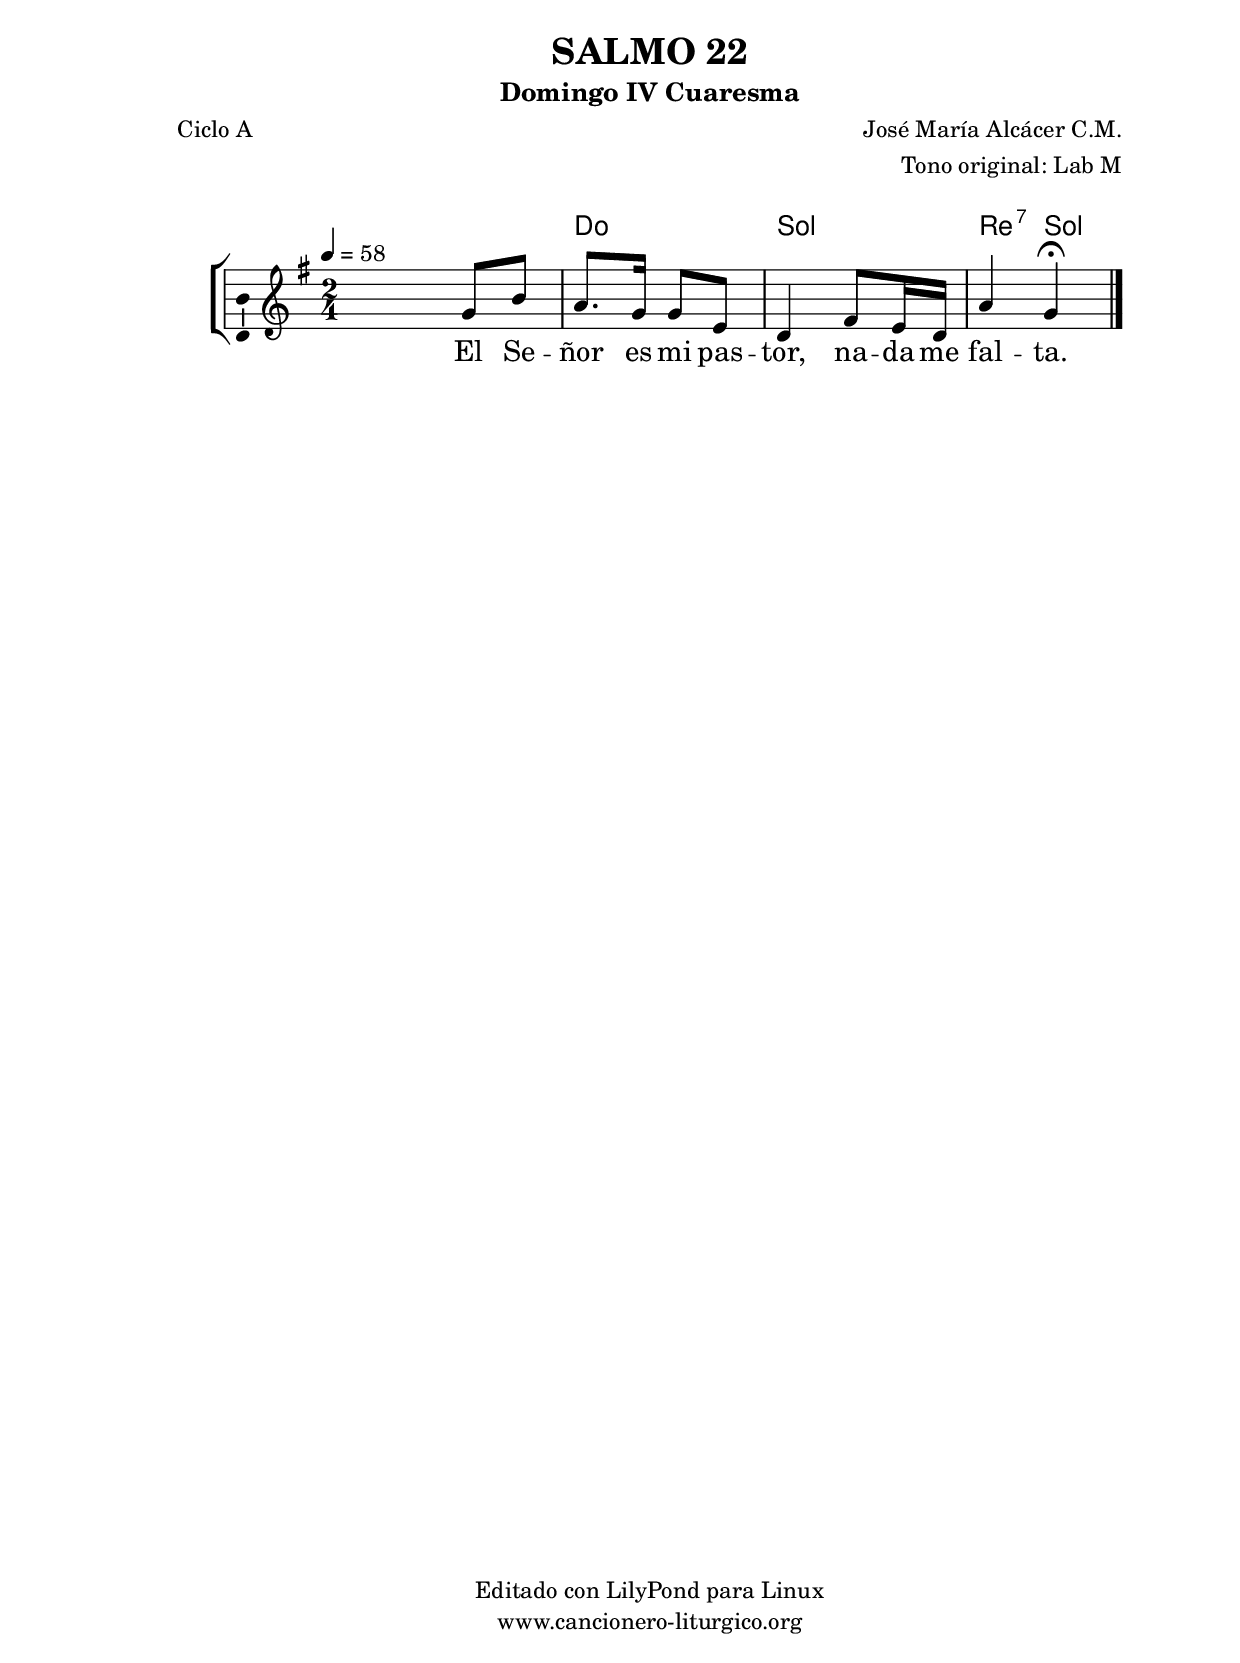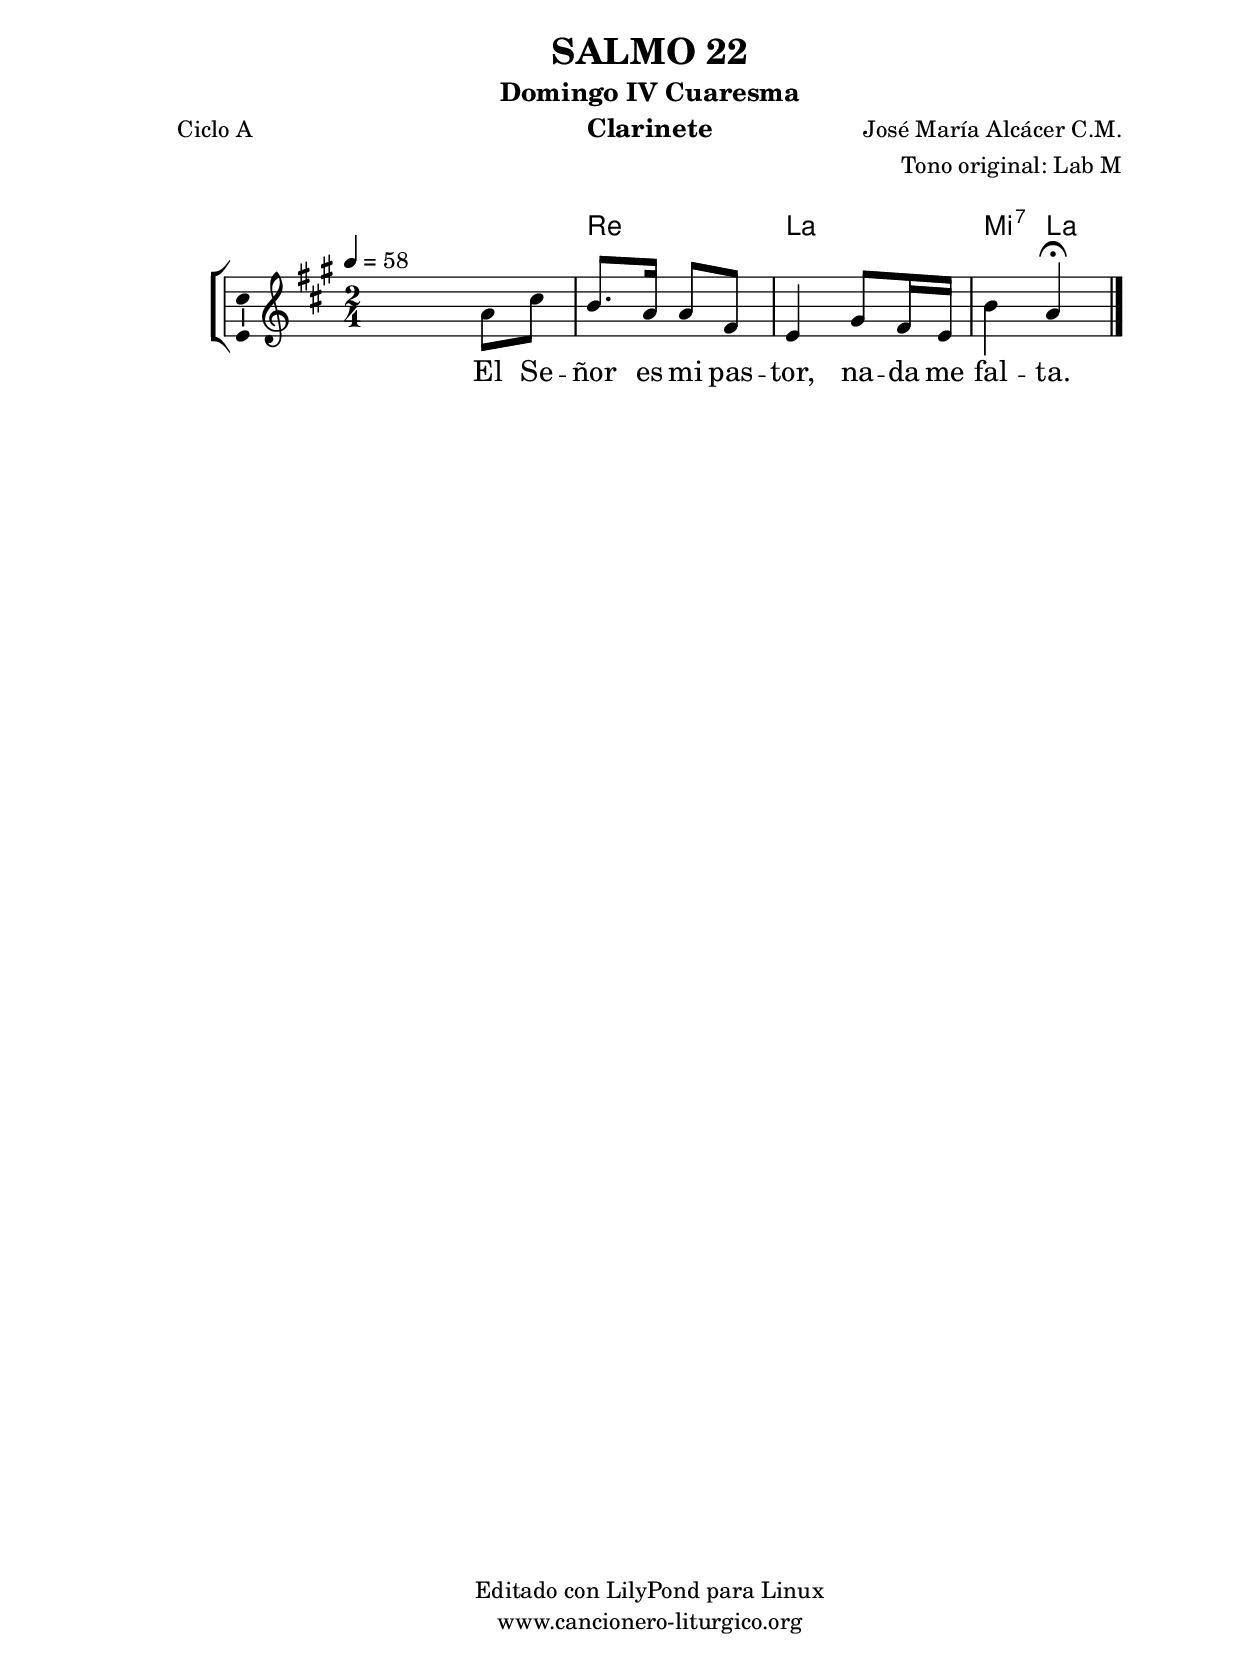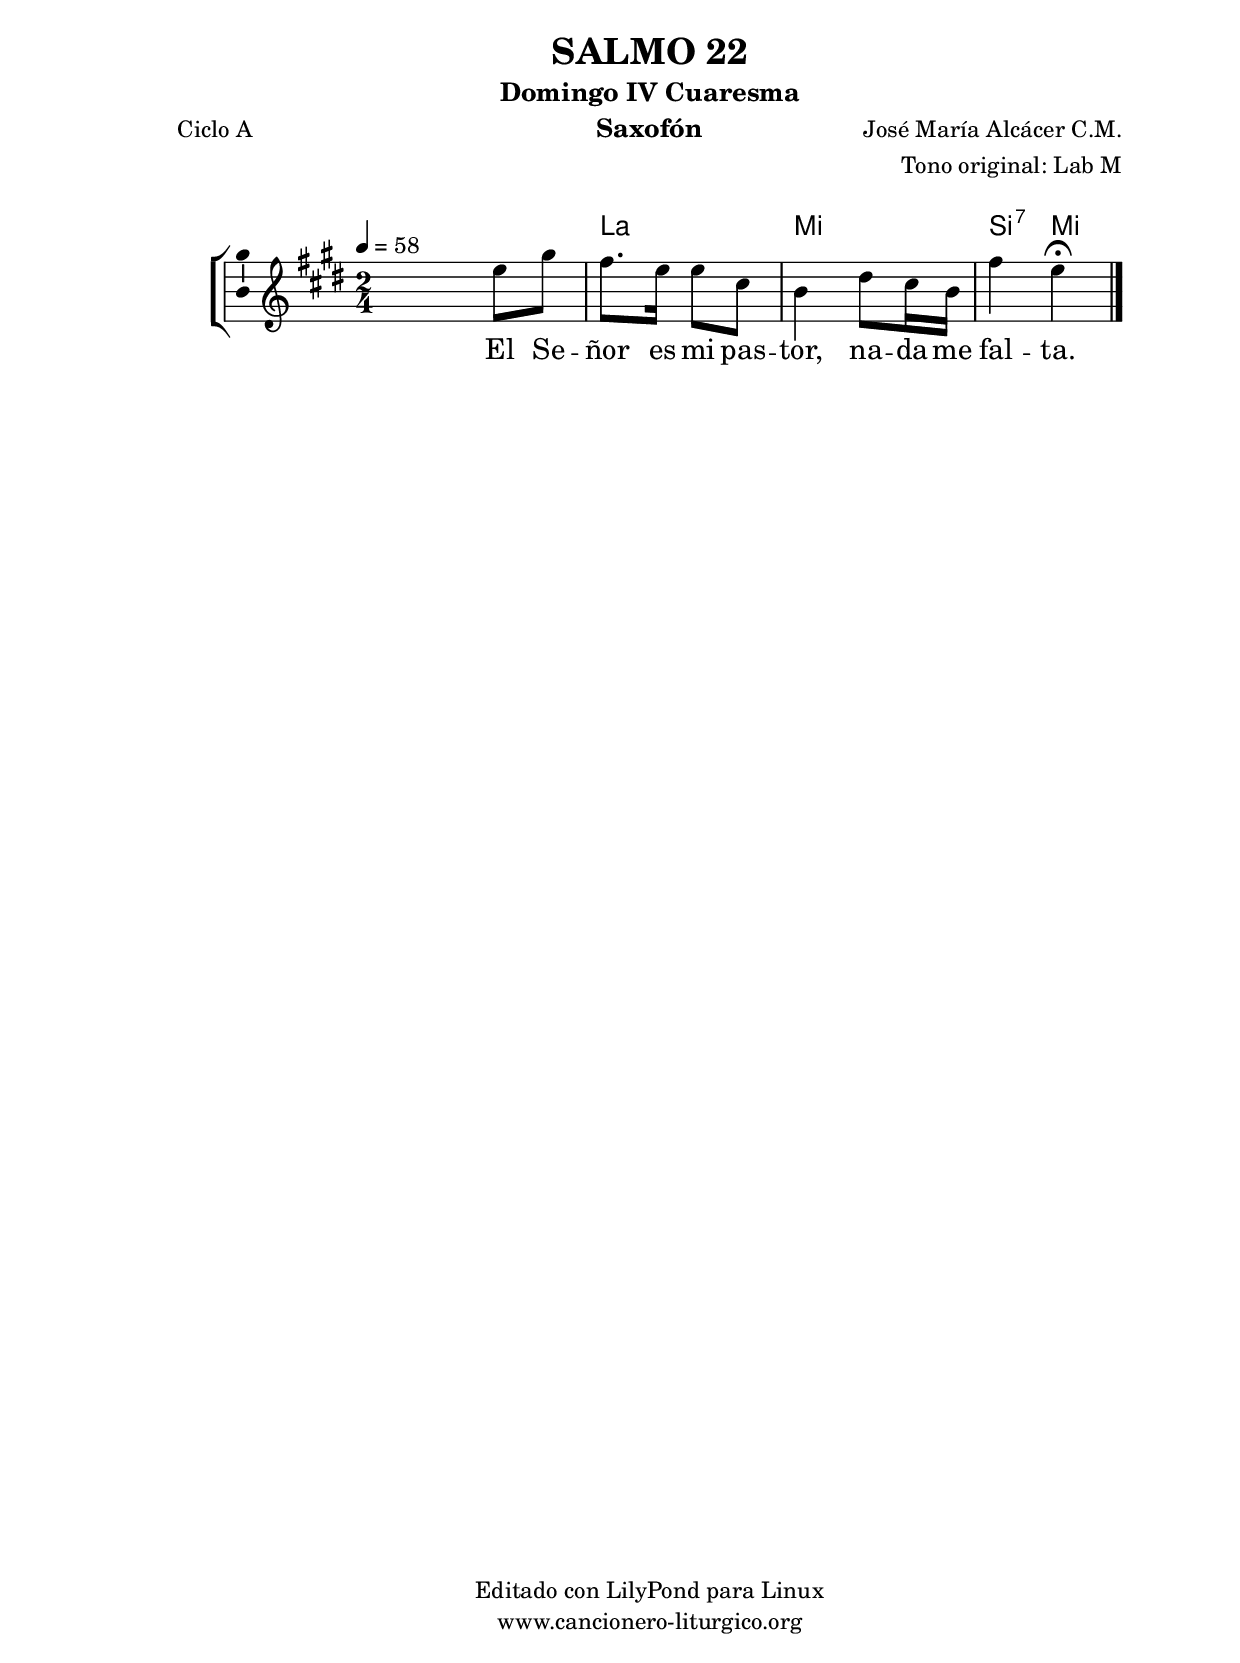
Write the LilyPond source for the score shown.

%
%para convertir .midi en .wav:
%timidity filename.midi -Ow -o finename.wav
%
%
%Para convertir de .wav a .mp3:
%lame -h -m j filename.wav
%
%
%para escuchar el midi:
%timidity nombrefichero.midi
%


%versión de lilypond para la que se ha escrito esta partitura:
\version "2.16.0"

	%Tamaño papel
	#(set-default-paper-size "a4")
	%Tamaño partitura
	#(set-global-staff-size 20)
	%No responde al pulsar sobre una nota
	#(ly:set-option 'point-and-click #f)

%parámetros del encabezamiento:
\header {
	title = "SALMO 22"
	subtitle = "Domingo IV Cuaresma"
	composer = "José María Alcácer C.M."
	poet = "Ciclo A"
	meter = ""
	arranger = "Tono original: Lab M"
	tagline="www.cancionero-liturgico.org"
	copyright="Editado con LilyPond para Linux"
	tiempo = "Cuaresma"
	usos = "Salmo"
	letra = "El Señor es mi pastor, nada me falta."
	}

%parámetros asociados al papel:
\paper  {
	oddHeaderMarkup = \markup {\fill-line { \on-the-fly #not-first-page \fromproperty #'header:title \on-the-fly #not-first-page \fromproperty #'header:composer }}
	evenHeaderMarkup = \markup {\fill-line { \fromproperty #'header:composer \fromproperty #'header:title }}
	#(set-paper-size "a4")
	print-page-number = ##f
	first-page-number = 1
	print-first-page-number = ##f
%	head-separation = 3.0 \cm
	top-margin = 2.0 \cm
	bottom-margin = 0.5\cm
%%%	bottom-margin = -1.0\cm
	left-margin = 3.0 \cm
	line-width = 16.0 \cm 
	indent = 8\mm
	interscoreline = 2.\mm
	between-system-space = 15\mm
%	para que las partituras no llenen la hoja:
	ragged-bottom = ##t
%	idem para la última hoja:
	ragged-last-bottom = ##f
%	para que las partituras llenen el ancho del papel:
	ragged-last = ##f
	after-title-space = 2.5 \cm
%page-count=1
%system-count=8

	%Flexible Vertical Spacing
%	markup-markup-spacing =
%	#'((basic-distance . 15) (minimum-distance . 15) (padding . 3))
	markup-system-spacing =
	#'((basic-distance . 15) (minimum-distance . 15) (padding . 3))
	system-system-spacing =
	#'((basic-distance . 15) (minimum-distance . 15) (padding . 3))
	score-system-spacing =
	#'((basic-distance . 15) (minimum-distance . 15) (padding . 5))
%	top-system-spacing = % header
%	#'((basic-distance . 8) (minimum-distance . 0) (padding . 3))
%	top-markup-spacing =
%	#'((basic-distance . 20) (minimum-distance . 20) (padding . 3))
	last-bottom-spacing = % footer
	#'((basic-distance . 5) (minimum-distance . 5) (padding . 3))
%	score-markup-spacing =
%	#'((basic-distance . 16) (minimum-distance . 13) (padding . 3))

	}


%parámetros que afectan a toda la partitura:
global =  {
	%clave de sol (G):
	\clef G
	%armadura:
	\transpose aes g
	\key aes \major
	\tempo 4=58
	\set Score.tempoHideNote = ##f
	}


acordes = {
	\italianChords
	\chordmode {
	\transpose aes g
{

s2
des aes ees4:7 aes
	}
	}
}

melodia = 
	\transpose aes g
{
	\relative c''{

\time 2/4
s4 aes8 c
bes8. aes16 aes8 f
ees4 g8 f16 ees
bes'4 aes \fermata

	\bar "|."
	}
	}


texto = \lyricmode {
El Se -- ñor es mi pas -- tor, na -- da me fal -- ta.
	}


acordesStaff = \context ChordNames = acordesStaff <<
	\set chordChanges = ##t
	\acordes
	>>


vozStaff = \context Voice = vozStaff
\with {\consists "Ambitus_engraver"}
<<
%	\set Staff.instrumentName = ""
%	\set Staff.shortInstrumentName = ""
%	\set Staff.midiInstrument = #"clarinet"
%	\set Staff.midiInstrument = #"cello"
%	\set Staff.midiInstrument = #"flute"
	\set Staff.midiInstrument = #"electric guitar (jazz)"
%	\set Staff.midiInstrument = #"english horn"
%	\set Staff.midiInstrument = #"violin"
%	\set Staff.midiInstrument = #"glockenspiel"
	\set Staff.midiMinimumVolume = #0.7
	\set Staff.midiMaximumVolume = #0.9
	\global
	\melodia
	>>


textoStaff = \context Lyrics = textoStaff <<
	\lyricsto vozStaff \texto
	>>

\book {
	\score {
		\context ChoirStaff {
			\override StaffGroup.SystemStartBracket #'collapse-height = #1
			\override Score.SystemStartBar #'collapse-height = #1
			<<
			\acordesStaff
			\vozStaff
			\textoStaff
			>>
			}
		\layout {
	    		\context {
				\Lyrics
				\override LyricText #'font-size = #2
				}
	   		 \context {
				\Score
				%fontSize = #3
				\override StaffSymbol #'staff-space = #(magstep +3)
				%\override Beam #'thickness = #0.55
				%\override SpacingSpanner #'spacing-increment = #1.0
				%\override Slur #'height-limit = #1.5
				}
			}
		}
	\score {
		\unfoldRepeats
		\context ChoirStaff {
			<<
			\acordesStaff
			\vozStaff
			>>
			}
		\midi {
	  		\context {
	  			\Score
				tempoWholesPerMinute = #(ly:make-moment 70 4)
				}
			}
		}
	}

%Partitura para clarinete
#(define output-suffix "C")
\book {
	\header{
		instrument = "Clarinete"
		}
	\score {
		\context ChoirStaff {
			\override StaffGroup.SystemStartBracket #'collapse-height = #1
			\override Score.SystemStartBar #'collapse-height = #1
\transpose c d
			<<
			\acordesStaff
			\vozStaff
			\textoStaff
			>>
			}
		\layout {
	    		\context {
				\Lyrics
				\override LyricText #'font-size = #2
				}
	   		 \context {
				\Score
				%fontSize = #3
				\override StaffSymbol #'staff-space = #(magstep +3)
				%\override Beam #'thickness = #0.55
				%\override SpacingSpanner #'spacing-increment = #1.0
				%\override Slur #'height-limit = #1.5
				}
			}
		}
	}

%Partitura para saxofón
#(define output-suffix "S")
\book {
	\header{
		instrument = "Saxofón"
		}
	\score {
		\context ChoirStaff {
			\override StaffGroup.SystemStartBracket #'collapse-height = #1
			\override Score.SystemStartBar #'collapse-height = #1
\transpose c a
			<<
			\acordesStaff
			\vozStaff
			\textoStaff
			>>
			}
		\layout {
	    		\context {
				\Lyrics
				\override LyricText #'font-size = #2
				}
	   		 \context {
				\Score
				%fontSize = #3
				\override StaffSymbol #'staff-space = #(magstep +3)
				%\override Beam #'thickness = #0.55
				%\override SpacingSpanner #'spacing-increment = #1.0
				%\override Slur #'height-limit = #1.5
				}
			}
		}
	}

